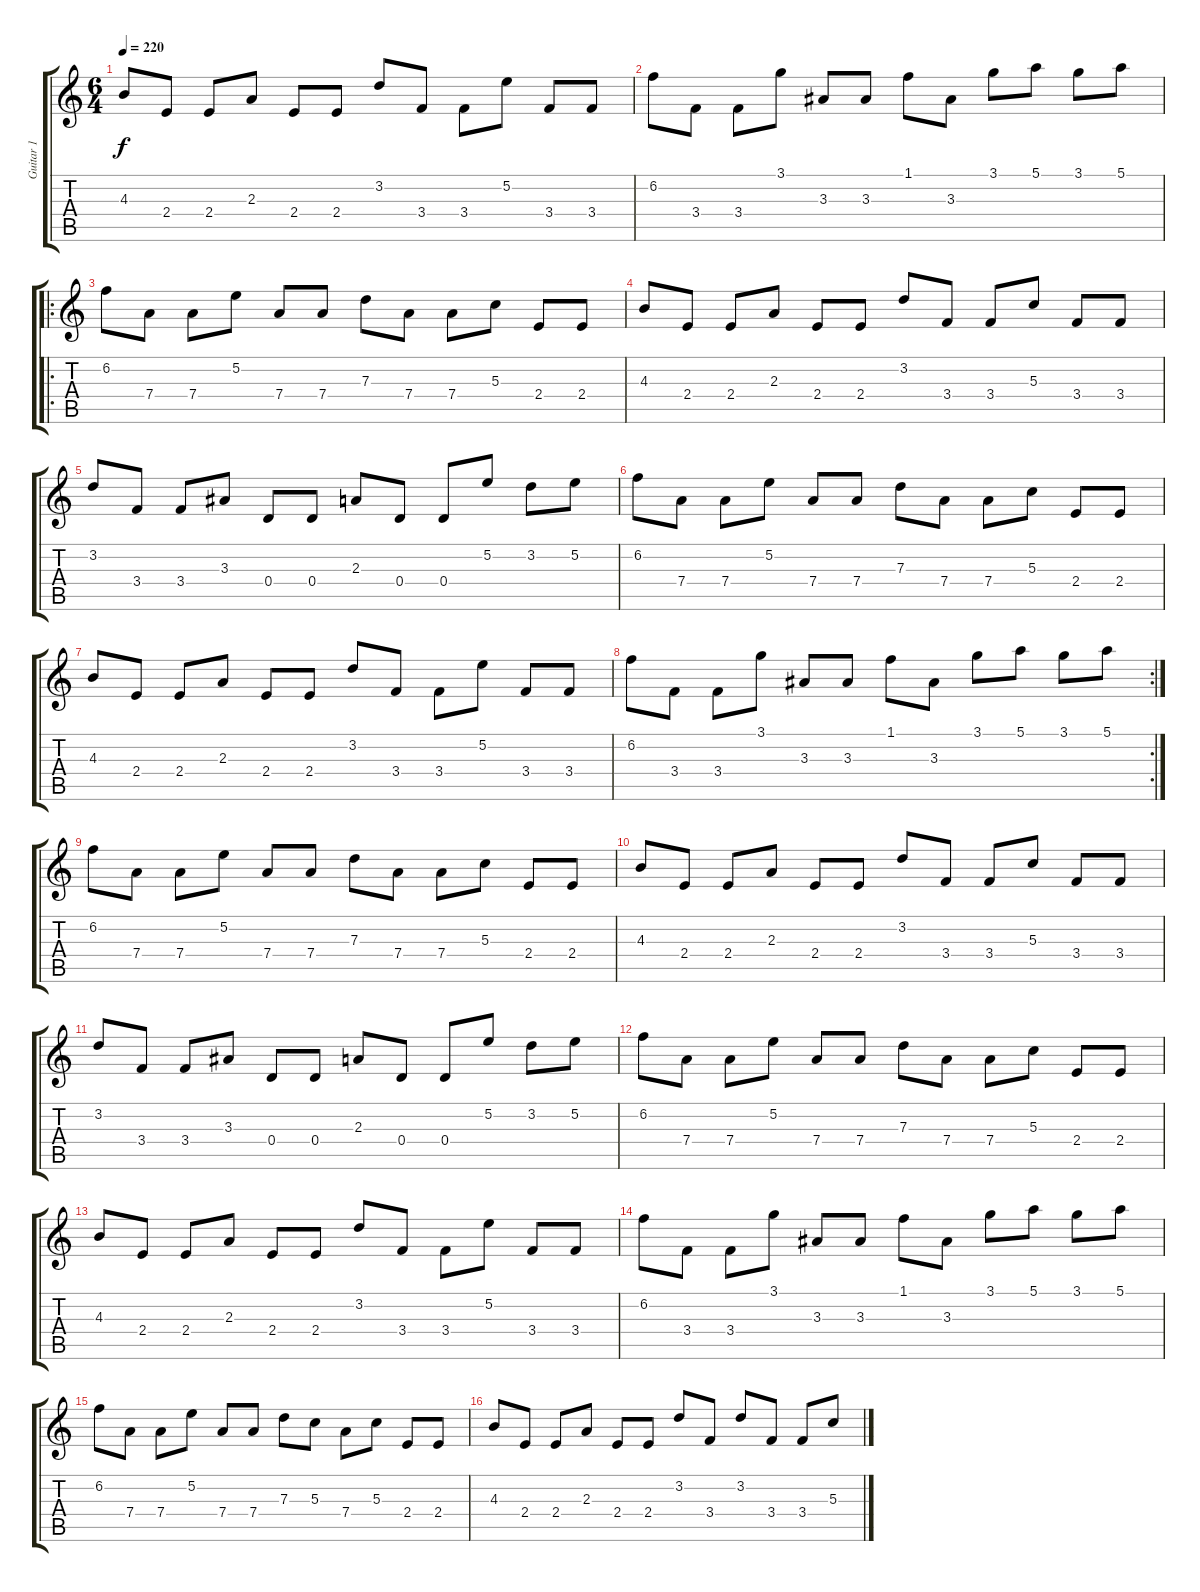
\track ("Guitar 1" "Guitar 1") {instrument distortionguitar}
\staff {score tabs}
\tuning (E4 B3 G3 D3 A2 E2) {hide}
\ts (6 4)
\tempo 220
\clef g2
\ks c
4.3.8{dy f} 2.4.8 2.4.8 2.3.8 2.4.8 2.4.8 3.2.8 3.4.8 3.4.8 5.2.8 3.4.8 3.4.8 |
6.2.8 3.4.8 3.4.8 3.1.8 3.3.8 3.3.8 1.1.8 3.3.8 3.1.8 5.1.8 3.1.8 5.1.8 |
\ro
6.2.8 7.4.8 7.4.8 5.2.8 7.4.8 7.4.8 7.3.8 7.4.8 7.4.8 5.3.8 2.4.8 2.4.8 |
4.3.8 2.4.8 2.4.8 2.3.8 2.4.8 2.4.8 3.2.8 3.4.8 3.4.8 5.3.8 3.4.8 3.4.8 |
3.2.8 3.4.8 3.4.8 3.3.8 0.4.8 0.4.8 2.3.8 0.4.8 0.4.8 5.2.8 3.2.8 5.2.8 |
6.2.8 7.4.8 7.4.8 5.2.8 7.4.8 7.4.8 7.3.8 7.4.8 7.4.8 5.3.8 2.4.8 2.4.8 |
4.3.8 2.4.8 2.4.8 2.3.8 2.4.8 2.4.8 3.2.8 3.4.8 3.4.8 5.2.8 3.4.8 3.4.8 |
\rc 2
6.2.8 3.4.8 3.4.8 3.1.8 3.3.8 3.3.8 1.1.8 3.3.8 3.1.8 5.1.8 3.1.8 5.1.8 |
6.2.8 7.4.8 7.4.8 5.2.8 7.4.8 7.4.8 7.3.8 7.4.8 7.4.8 5.3.8 2.4.8 2.4.8 |
4.3.8 2.4.8 2.4.8 2.3.8 2.4.8 2.4.8 3.2.8 3.4.8 3.4.8 5.3.8 3.4.8 3.4.8 |
3.2.8 3.4.8 3.4.8 3.3.8 0.4.8 0.4.8 2.3.8 0.4.8 0.4.8 5.2.8 3.2.8 5.2.8 |
6.2.8 7.4.8 7.4.8 5.2.8 7.4.8 7.4.8 7.3.8 7.4.8 7.4.8 5.3.8 2.4.8 2.4.8 |
4.3.8 2.4.8 2.4.8 2.3.8 2.4.8 2.4.8 3.2.8 3.4.8 3.4.8 5.2.8 3.4.8 3.4.8 |
6.2.8 3.4.8 3.4.8 3.1.8 3.3.8 3.3.8 1.1.8 3.3.8 3.1.8 5.1.8 3.1.8 5.1.8 |
6.2.8 7.4.8 7.4.8 5.2.8 7.4.8 7.4.8 7.3.8 5.3.8 7.4.8 5.3.8 2.4.8 2.4.8 |
4.3.8 2.4.8 2.4.8 2.3.8 2.4.8 2.4.8 3.2.8 3.4.8 3.2.8 3.4.8 3.4.8 5.3.8
